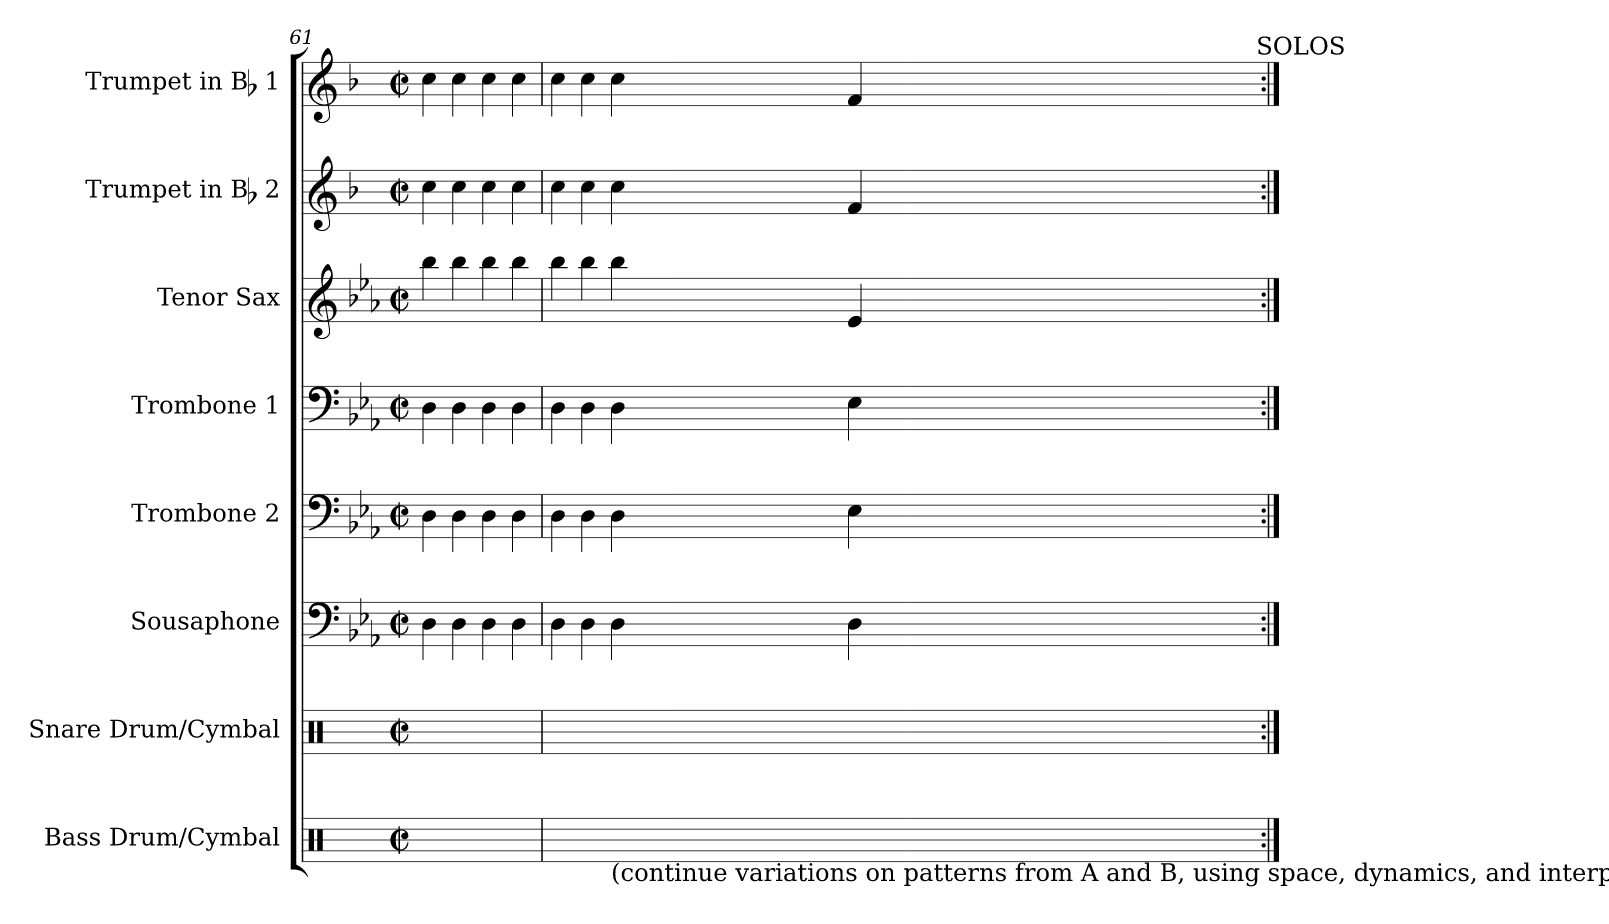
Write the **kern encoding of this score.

**kern	**kern	**kern	**kern	**kern	**kern	**kern	**kern
*part8	*part7	*part6	*part5	*part4	*part3	*part2	*part1
*staff8	*staff7	*staff6	*staff5	*staff4	*staff3	*staff2	*staff1
*I"Bass Drum/Cymbal	*I"Snare Drum/Cymbal	*I"Sousaphone	*I"Trombone 2	*I"Trombone 1	*I"Tenor Sax	*I"Trumpet in Bb 2	*I"Trumpet in Bb 1
*I'B.D./Cym	*I'S.D./Cym	*	*I'Tbn. 2	*I'Tbn. 1	*I'T. Sx.	*	*
*clefX	*clefX	*clefF4	*clefF4	*clefF4	*clefG2	*clefG2	*clefG2
*	*	*	*	*	*ITrd8c14	*ITrd1c2	*ITrd1c2
*k[]	*k[]	*k[b-e-a-]	*k[b-e-a-]	*k[b-e-a-]	*k[b-e-a-]	*k[b-e-a-]	*k[b-e-a-]
*C:	*C:	*E-:	*E-:	*E-:	*E-:	*E-:	*E-:
*M2/2	*M2/2	*M2/2	*M2/2	*M2/2	*M2/2	*M2/2	*M2/2
*met(c|)	*met(c|)	*met(c|)	*met(c|)	*met(c|)	*met(c|)	*met(c|)	*met(c|)
=61	=61	=61	=61	=61	=61	=61	=61
4Ri\	4Ri\	4Di\	4Di\	4Di\	4b-i\	4b-i\	4b-i\
4Ri\	4Ri\	4Di\	4Di\	4Di\	4b-i\	4b-i\	4b-i\
4Ri\	4Ri\	4Di\	4Di\	4Di\	4b-i\	4b-i\	4b-i\
4Ri\	4Ri\	4Di\	4Di\	4Di\	4b-i\	4b-i\	4b-i\
=62	=62	=62	=62	=62	=62	=62	=62
*	*	*	*	*	*	*	*^
4Ri\	4Ri\	4Di\	4Di\	4Di\	4b-i\	4b-i\	4b-i\	2ryy
4Ri\	4Ri\	4Di\	4Di\	4Di\	4b-i\	4b-i\	4b-i\	.
!LO:TX:b:t=(continue variations on patterns from A and B, using space, dynamics, and interplay)	!	!	!	!	!	!	!	!
4Ri\	4Ri\	4Di\	4Di\	4Di\	4b-i\	4b-i\	4b-i\	4ryy
4Ri\	4Ri\	4Di\	4E-i\	4E-i\	4E-i/	4e-i/	4e-i/	8ryy
.	.	.	.	.	.	.	.	16ryy
.	.	.	.	.	.	.	.	32ryy
.	.	.	.	.	.	.	.	64ryy
.	.	.	.	.	.	.	.	128...ryy
!	!	!	!	!	!	!	!	!LO:TX:a:t=SOLOS
.	.	.	.	.	.	.	.	1024ryy
*	*	*	*	*	*	*	*v	*v
=:|!	=:|!	=:|!	=:|!	=:|!	=:|!	=:|!	=:|!
*-	*-	*-	*-	*-	*-	*-	*-
